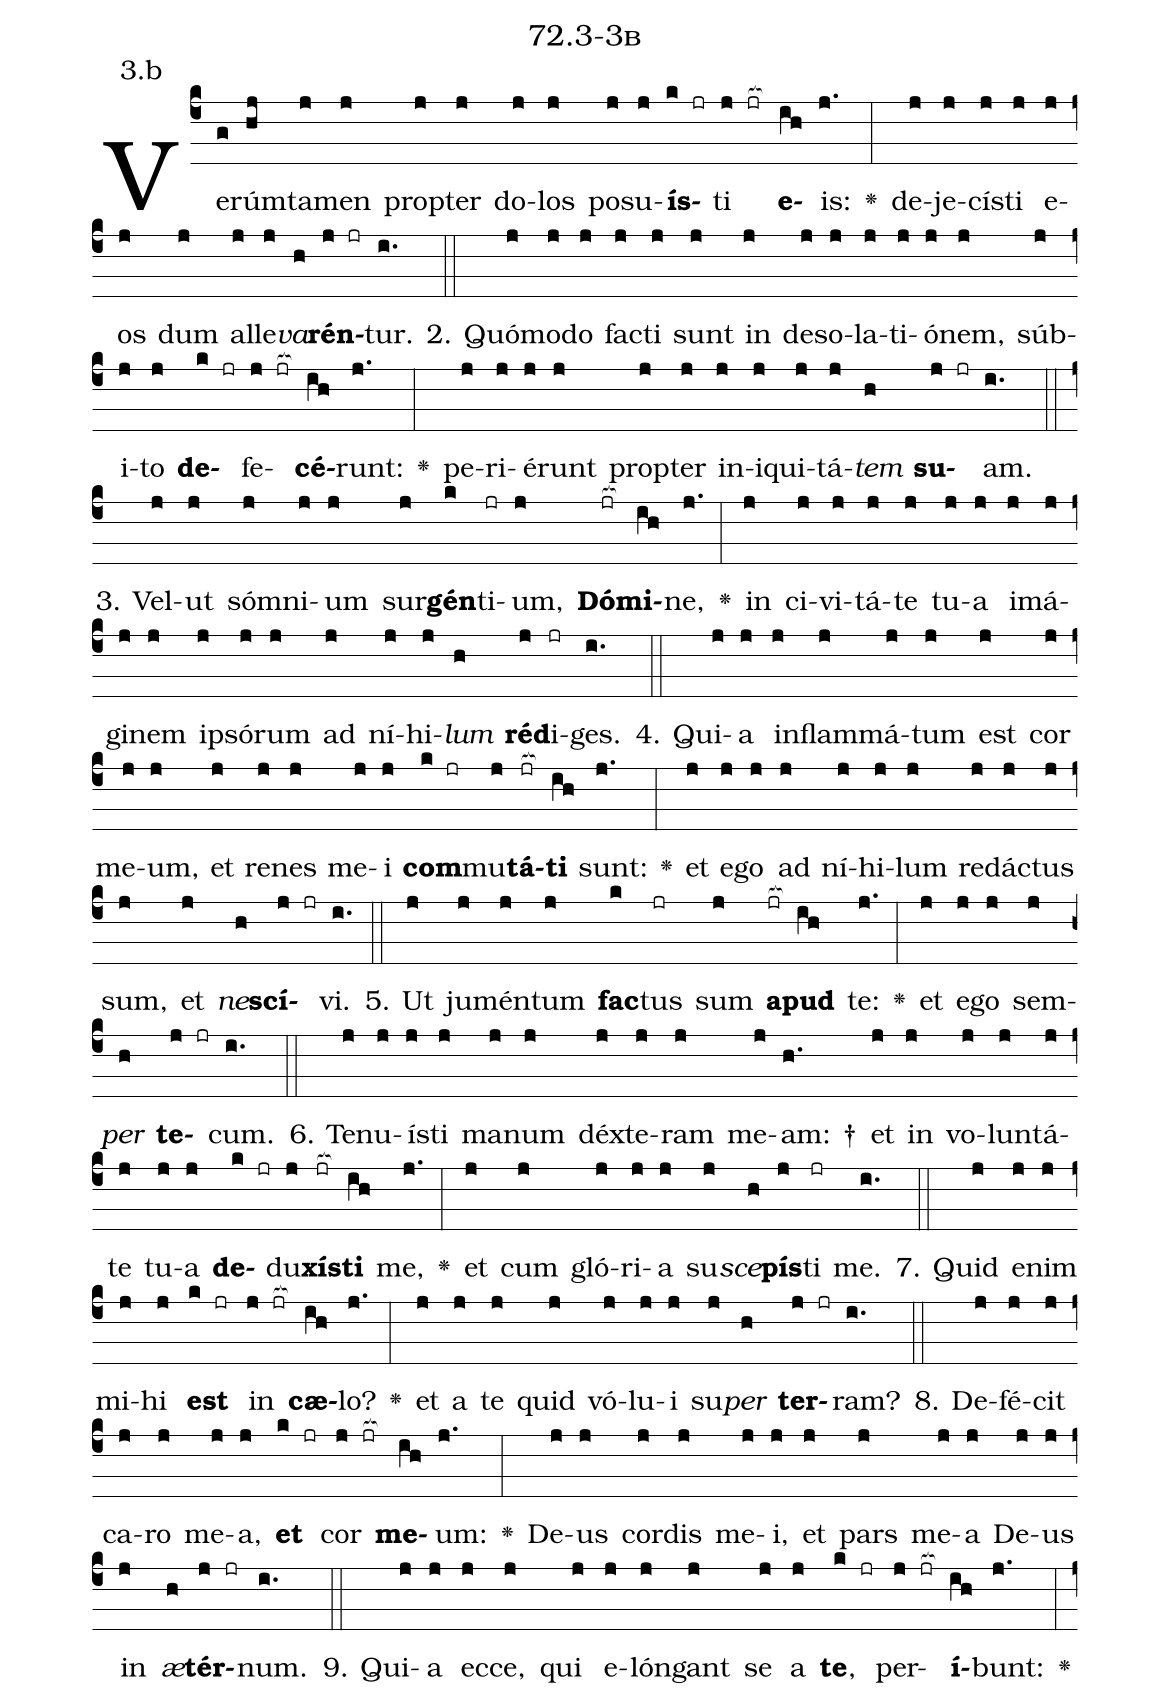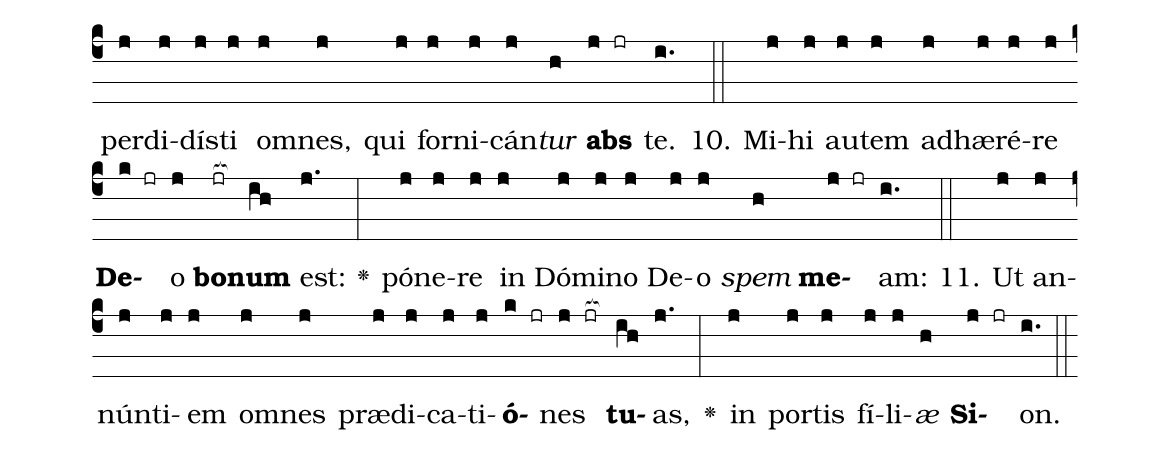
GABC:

name: 72.3-3b;
annotation: 3.b;
%%
(c4)Ve(g)rúm(hj)ta(j)men(j) prop(j)ter(j) do(j)los(j) po(j)su(j)<b>ís</b>(k jr)ti(j jr[ocb:1{]) <b>e</b>(ih[ocb:0}])is:(j.) <v>\greheightstar</v>(:) de(j)je(j)cís(j)ti(j) e(j)os(j) dum(j) al(j)le(j)<i>va</i>(h)<b>rén</b>(j jr)tur.(i.) (::)
2. Quó(j)mo(j)do(j) fac(j)ti(j) sunt(j) in(j) de(j)so(j)la(j)ti(j)ó(j)nem,(j) súb(j)i(j)to(j) <b>de</b>(k jr)fe(j jr[ocb:1{])<b>cé</b>(ih[ocb:0}])runt:(j.) <v>\greheightstar</v>(:) pe(j)ri(j)é(j)runt(j) prop(j)ter(j) in(j)i(j)qui(j)tá(j)<i>tem</i>(h) <b>su</b>(j jr)am.(i.) (::)
3. Vel(j)ut(j) sóm(j)ni(j)um(j) sur(j)<b>gén</b>(k)ti(jr)um,(j) <b>Dó</b>(jr[ocb:1{])<b>mi</b>(ih[ocb:0}])ne,(j.) <v>\greheightstar</v>(:) in(j) ci(j)vi(j)tá(j)te(j) tu(j)a(j) i(j)má(j)gi(j)nem(j) ip(j)só(j)rum(j) ad(j) ní(j)hi(j)<i>lum</i>(h) <b>réd</b>(j)i(jr)ges.(i.) (::)
4. Qui(j)a(j) in(j)flam(j)má(j)tum(j) est(j) cor(j) me(j)um,(j) et(j) re(j)nes(j) me(j)i(j) <b>com</b>(k jr)mu(j)<b>tá</b>(jr[ocb:1{])<b>ti</b>(ih[ocb:0}]) sunt:(j.) <v>\greheightstar</v>(:) et(j) e(j)go(j) ad(j) ní(j)hi(j)lum(j) red(j)ác(j)tus(j) sum,(j) et(j) <i>ne</i>(h)<b>scí</b>(j jr)vi.(i.) (::)
5. Ut(j) ju(j)mén(j)tum(j) <b>fac</b>(k)tus(jr) sum(j) <b>a</b>(jr[ocb:1{])<b>pud</b>(ih[ocb:0}]) te:(j.) <v>\greheightstar</v>(:) et(j) e(j)go(j) sem(j)<i>per</i>(h) <b>te</b>(j jr)cum.(i.) (::)
6. Te(j)nu(j)ís(j)ti(j) ma(j)num(j) déx(j)te(j)ram(j) me(j)am: †(h.) et(j) in(j) vo(j)lun(j)tá(j)te(j) tu(j)a(j) <b>de</b>(k jr)du(j)<b>xís</b>(jr[ocb:1{])<b>ti</b>(ih[ocb:0}]) me,(j.) <v>\greheightstar</v>(:) et(j) cum(j) gló(j)ri(j)a(j) su(j)<i>sce</i>(h)<b>pís</b>(j)ti(jr) me.(i.) (::)
7. Quid(j) e(j)nim(j) mi(j)hi(j) <b>est</b>(k jr) in(j jr[ocb:1{]) <b>cæ</b>(ih[ocb:0}])lo?(j.) <v>\greheightstar</v>(:) et(j) a(j) te(j) quid(j) vó(j)lu(j)i(j) su(j)<i>per</i>(h) <b>ter</b>(j jr)ram?(i.) (::)
8. De(j)fé(j)cit(j) ca(j)ro(j) me(j)a,(j) <b>et</b>(k jr) cor(j jr[ocb:1{]) <b>me</b>(ih[ocb:0}])um:(j.) <v>\greheightstar</v>(:) De(j)us(j) cor(j)dis(j) me(j)i,(j) et(j) pars(j) me(j)a(j) De(j)us(j) in(j) <i>æ</i>(h)<b>tér</b>(j jr)num.(i.) (::)
9. Qui(j)a(j) ec(j)ce,(j) qui(j) e(j)lón(j)gant(j) se(j) a(j) <b>te</b>,(k jr) per(j jr[ocb:1{])<b>í</b>(ih[ocb:0}])bunt:(j.) <v>\greheightstar</v>(:) per(j)di(j)dís(j)ti(j) om(j)nes,(j) qui(j) for(j)ni(j)cán(j)<i>tur</i>(h) <b>abs</b>(j jr) te.(i.) (::)
10. Mi(j)hi(j) au(j)tem(j) ad(j)hæ(j)ré(j)re(j) <b>De</b>(k jr)o(j) <b>bo</b>(jr[ocb:1{])<b>num</b>(ih[ocb:0}]) est:(j.) <v>\greheightstar</v>(:) pó(j)ne(j)re(j) in(j) Dó(j)mi(j)no(j) De(j)o(j) <i>spem</i>(h) <b>me</b>(j jr)am:(i.) (::)
11. Ut(j) an(j)nún(j)ti(j)em(j) om(j)nes(j) præ(j)di(j)ca(j)ti(j)<b>ó</b>(k jr)nes(j jr[ocb:1{]) <b>tu</b>(ih[ocb:0}])as,(j.) <v>\greheightstar</v>(:) in(j) por(j)tis(j) fí(j)li(j)<i>æ</i>(h) <b>Si</b>(j jr)on.(i.) (::)
